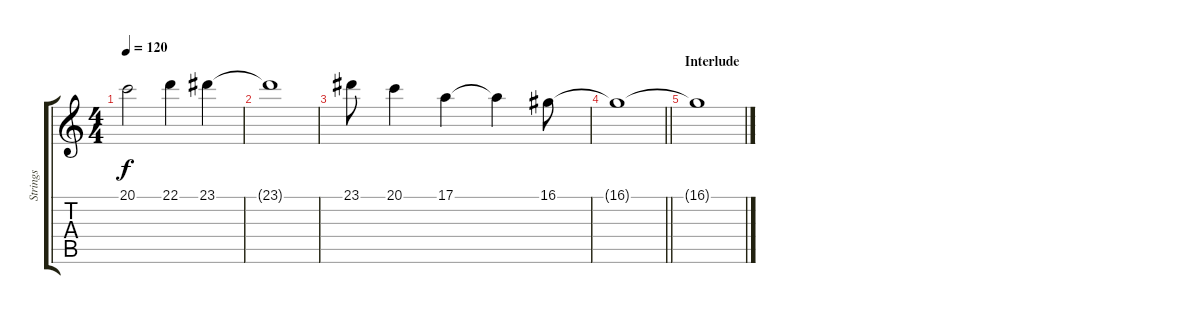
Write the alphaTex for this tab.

\track ("Strings" "Strings") {instrument stringensemble1}
\staff {score tabs}
\tuning (E4 B3 G3 D3 A2 E2) {hide}
\ts (4 4)
\tempo 120
\clef g2
\ks c
20.1.2{dy f} 22.1.4 23.1.4 |
23.1{t}.1 |
23.1.8 20.1.4 17.1.4 17.1{t}.4 16.1.8 |
\barLineRight lightlight
16.1{t}.1 |
\section ("" "Interlude")
16.1{t}.1{volume 0}
